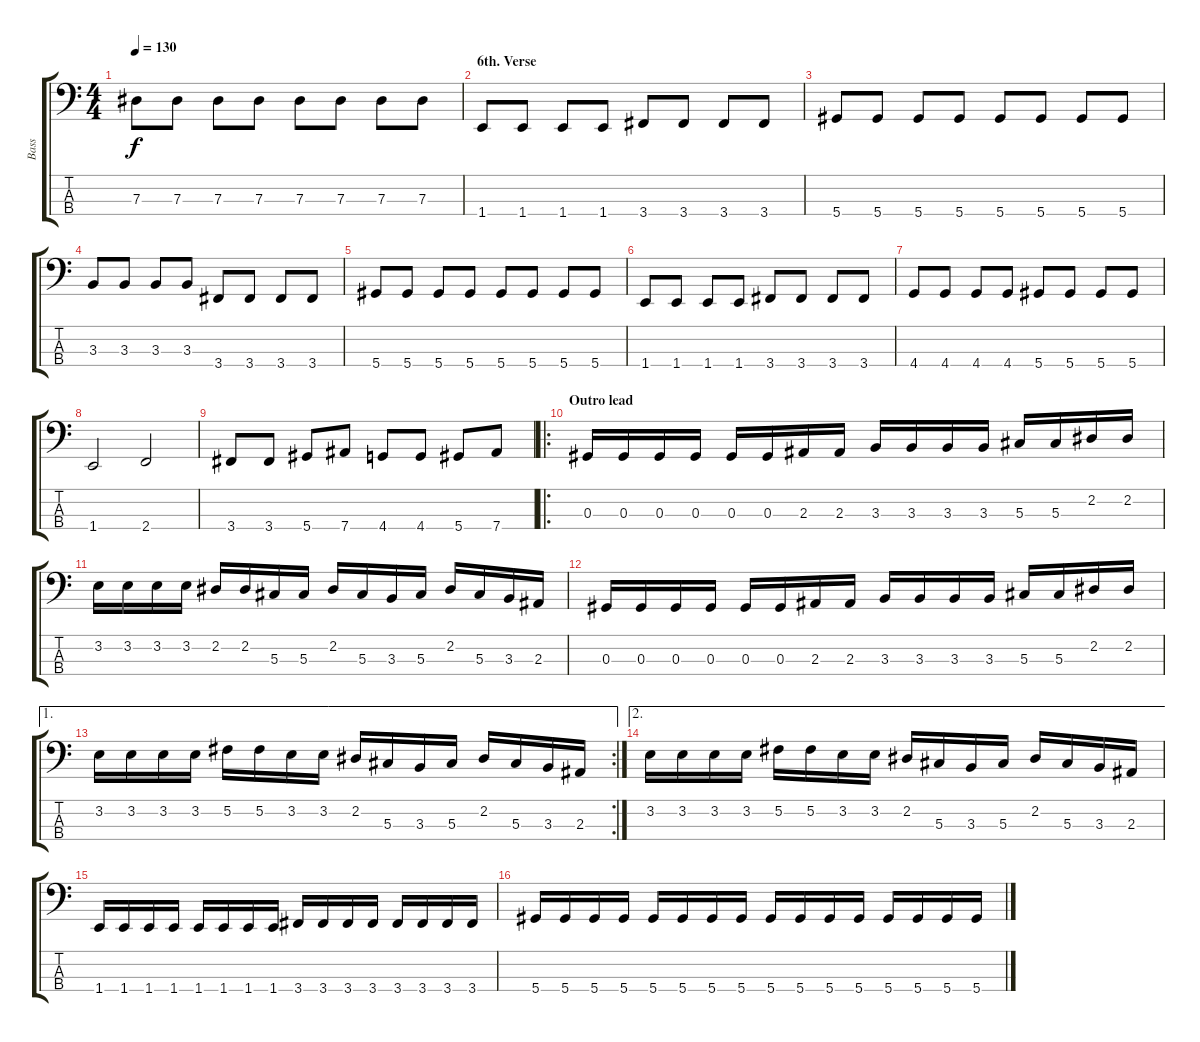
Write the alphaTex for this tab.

\track ("Bass" "Bass") {instrument electricbassfinger}
\staff {score tabs}
\tuning (Gb2 Db2 Ab1 Eb1) {hide}
\ts (4 4)
\tempo 130
\clef f4
\ks c
7.3.8{dy f} 7.3.8 7.3.8 7.3.8 7.3.8 7.3.8 7.3.8 7.3.8 |
\section ("" "6th. Verse")
1.4.8 1.4.8 1.4.8 1.4.8 3.4.8 3.4.8 3.4.8 3.4.8 |
5.4.8 5.4.8 5.4.8 5.4.8 5.4.8 5.4.8 5.4.8 5.4.8 |
3.3.8 3.3.8 3.3.8 3.3.8 3.4.8 3.4.8 3.4.8 3.4.8 |
5.4.8 5.4.8 5.4.8 5.4.8 5.4.8 5.4.8 5.4.8 5.4.8 |
1.4.8 1.4.8 1.4.8 1.4.8 3.4.8 3.4.8 3.4.8 3.4.8 |
4.4.8 4.4.8 4.4.8 4.4.8 5.4.8 5.4.8 5.4.8 5.4.8 |
1.4.2 2.4.2 |
3.4.8 3.4.8 5.4.8 7.4.8 4.4.8 4.4.8 5.4.8 7.4.8 |
\ro
\section ("" "Outro lead")
0.3.16 0.3.16 0.3.16 0.3.16 0.3.16 0.3.16 2.3.16 2.3.16 3.3.16 3.3.16 3.3.16 3.3.16 5.3.16 5.3.16 2.2.16 2.2.16 |
3.2.16 3.2.16 3.2.16 3.2.16 2.2.16 2.2.16 5.3.16 5.3.16 2.2.16 5.3.16 3.3.16 5.3.16 2.2.16 5.3.16 3.3.16 2.3.16 |
0.3.16 0.3.16 0.3.16 0.3.16 0.3.16 0.3.16 2.3.16 2.3.16 3.3.16 3.3.16 3.3.16 3.3.16 5.3.16 5.3.16 2.2.16 2.2.16 |
\ae 1
\rc 2
3.2.16 3.2.16 3.2.16 3.2.16 5.2.16 5.2.16 3.2.16 3.2.16 2.2.16 5.3.16 3.3.16 5.3.16 2.2.16 5.3.16 3.3.16 2.3.16 |
\ae 2
3.2.16 3.2.16 3.2.16 3.2.16 5.2.16 5.2.16 3.2.16 3.2.16 2.2.16 5.3.16 3.3.16 5.3.16 2.2.16 5.3.16 3.3.16 2.3.16 |
1.4.16 1.4.16 1.4.16 1.4.16 1.4.16 1.4.16 1.4.16 1.4.16 3.4.16 3.4.16 3.4.16 3.4.16 3.4.16 3.4.16 3.4.16 3.4.16 |
5.4.16 5.4.16 5.4.16 5.4.16 5.4.16 5.4.16 5.4.16 5.4.16 5.4.16 5.4.16 5.4.16 5.4.16 5.4.16 5.4.16 5.4.16 5.4.16
